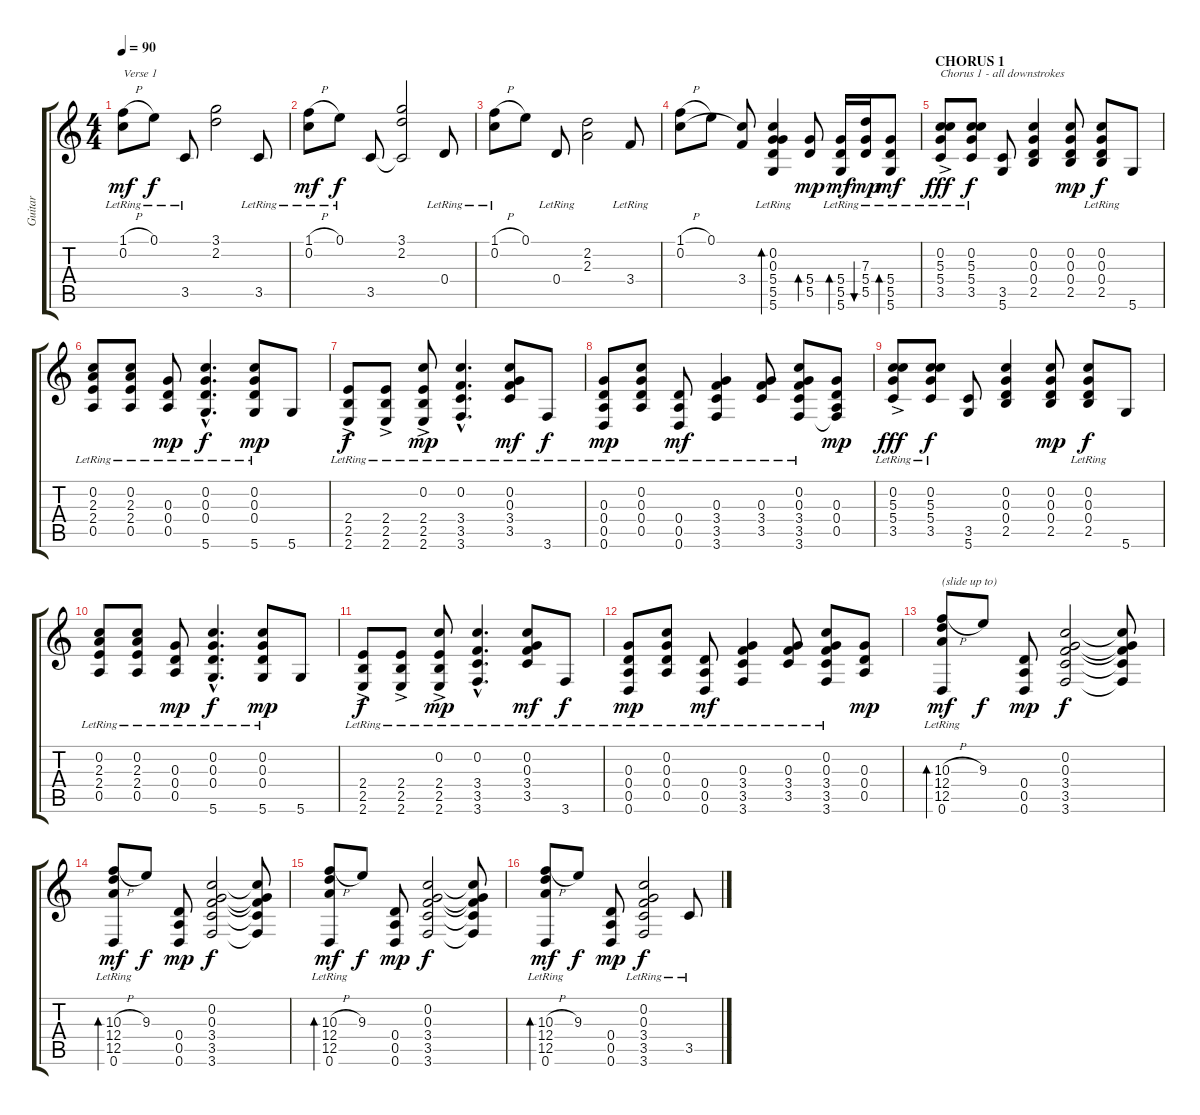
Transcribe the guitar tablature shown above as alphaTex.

\track ("Guitar" "Guitar") {instrument acousticguitarnylon}
\staff {score tabs}
\tuning (E4 C4 G3 D3 A2 D2) {hide}
\ts (4 4)
\tempo 90
\clef g2
\ks c
(1.1{h} 0.2{lr}).8{txt "Verse 1" dy mf} 0.1{lr}.8{dy f} 3.5{lr}.8 (3.1 2.2).2 3.5{lr}.8 |
(1.1{h} 0.2{lr}).8{dy mf} 0.1{lr}.8{dy f} 3.5.8 (3.1 2.2 3.5{t}).2 0.4{lr}.8 |
(1.1{h} 0.2{lr}).8 0.1.8 0.4{lr}.8 (2.2 2.3).2 3.4{lr}.8 |
(1.1{h} 0.2).8 0.1.8 (0.2{t} 3.4).8 (0.2{lr} 0.3{lr} 5.4{lr} 5.5{lr} 5.6{lr}).4{bd 30} (5.4 5.5).8{bd 30 dy mp} (5.4 5.5 5.6{lr}).16{bd 30 dy mf} (7.3{lr} 5.4 5.5).16{bu 30 dy mp} (5.4{lr} 5.5{lr} 5.6).8{bd 30 dy mf} |
\section ("" "CHORUS 1")
(0.2{lr} 5.3{lr} 5.4{ac lr} 3.5{lr}).8{txt "Chorus 1 - all downstrokes" dy fff} (0.2{lr} 5.3 5.4 3.5).8{dy f} (3.5 5.6).8 (0.2 0.3 0.4 2.5).4 (0.2 0.3 0.4 2.5).8{dy mp} (0.2{lr} 0.3{lr} 0.4{lr} 2.5).8{dy f} 5.6.8 |
(0.2{lr} 2.3 2.4 0.5).8 (0.2{lr} 2.3 2.4 0.5).8 (0.3{lr} 0.4{lr} 0.5{lr}).8{dy mp} (0.2{hac lr} 0.3{hac lr} 0.4{hac lr} 5.6{hac lr}).4{d dy f} (0.2{lr} 0.3{lr} 0.4{lr} 5.6).8{dy mp} 5.6.8 |
(2.4{ac lr} 2.5{lr} 2.6{ac lr}).8{dy f} (2.4{ac lr} 2.5{lr} 2.6{ac lr}).8 (0.2{lr} 2.4{ac lr} 2.5{lr} 2.6{ac lr}).8{dy mp} (0.2{hac lr} 3.4{hac lr} 3.5{hac lr} 3.6{hac lr}).4{d} (0.2{lr} 0.3{lr} 3.4{lr} 3.5{lr}).8{dy mf} 3.6{lr}.8{dy f} |
(0.3{lr} 0.4{lr} 0.5{lr} 0.6{lr}).8{dy mp} (0.2{lr} 0.3{lr} 0.4{lr} 0.5{lr}).8 (0.4{lr} 0.5{lr} 0.6{lr}).8{dy mf} (0.3{lr} 3.4{lr} 3.5{lr} 3.6{lr}).4 (0.3{lr} 3.4{lr} 3.5{lr}).8 (0.2{lr} 0.3{lr} 3.4{lr} 3.5{lr} 3.6).8 (0.3 0.4 0.5 3.6{t}).8{dy mp} |
(0.2{lr} 5.3{lr} 5.4{ac lr} 3.5{lr}).8{dy fff} (0.2{lr} 5.3 5.4 3.5).8{dy f} (3.5 5.6).8 (0.2 0.3 0.4 2.5).4 (0.2 0.3 0.4 2.5).8{dy mp} (0.2{lr} 0.3{lr} 0.4{lr} 2.5).8{dy f} 5.6.8 |
(0.2{lr} 2.3 2.4 0.5).8 (0.2{lr} 2.3 2.4 0.5).8 (0.3{lr} 0.4{lr} 0.5{lr}).8{dy mp} (0.2{hac lr} 0.3{hac lr} 0.4{hac lr} 5.6{hac lr}).4{d dy f} (0.2{lr} 0.3{lr} 0.4{lr} 5.6).8{dy mp} 5.6.8 |
(2.4{ac lr} 2.5{lr} 2.6{ac lr}).8{dy f} (2.4{ac lr} 2.5{lr} 2.6{ac lr}).8 (0.2{lr} 2.4{ac lr} 2.5{lr} 2.6{ac lr}).8{dy mp} (0.2{hac lr} 3.4{hac lr} 3.5{hac lr} 3.6{hac lr}).4{d} (0.2{lr} 0.3{lr} 3.4{lr} 3.5{lr}).8{dy mf} 3.6{lr}.8{dy f} |
(0.3{lr} 0.4{lr} 0.5{lr} 0.6{lr}).8{dy mp} (0.2{lr} 0.3{lr} 0.4{lr} 0.5{lr}).8 (0.4{lr} 0.5{lr} 0.6{lr}).8{dy mf} (0.3{lr} 3.4{lr} 3.5{lr} 3.6{lr}).4 (0.3{lr} 3.4{lr} 3.5{lr}).8 (0.2{lr} 0.3{lr} 3.4{lr} 3.5{lr} 3.6{lr}).8 (0.3 0.4 0.5).8{dy mp} |
(10.3{h} 12.4{lr} 12.5{lr} 0.6{lr}).8{bd 60 txt "(slide up to)" dy mf} 9.3.8{dy f} (0.4 0.5 0.6).8{dy mp} (0.2 0.3 3.4 3.5 3.6).2{dy f} (0.2{t} 0.3{t} 3.4{t} 3.5{t} 3.6{t}).8 |
(10.3{h} 12.4{lr} 12.5 0.6{lr}).8{bd 30 dy mf} 9.3.8{dy f} (0.4 0.5 0.6).8{dy mp} (0.2 0.3 3.4 3.5 3.6).2{dy f} (0.2{t} 0.3{t} 3.4{t} 3.5{t} 3.6{t}).8 |
(10.3{h} 12.4{lr} 12.5{lr} 0.6{lr}).8{bd 30 dy mf} 9.3.8{dy f} (0.4 0.5 0.6).8{dy mp} (0.2 0.3 3.4 3.5 3.6).2{dy f} (0.2{t} 0.3{t} 3.4{t} 3.5{t} 3.6{t}).8 |
(10.3{h} 12.4{lr} 12.5{lr} 0.6{lr}).8{bd 30 dy mf} 9.3.8{dy f} (0.4 0.5 0.6).8{dy mp} (0.2 0.3 3.4 3.5{lr} 3.6).2{dy f} 3.5{lr}.8
